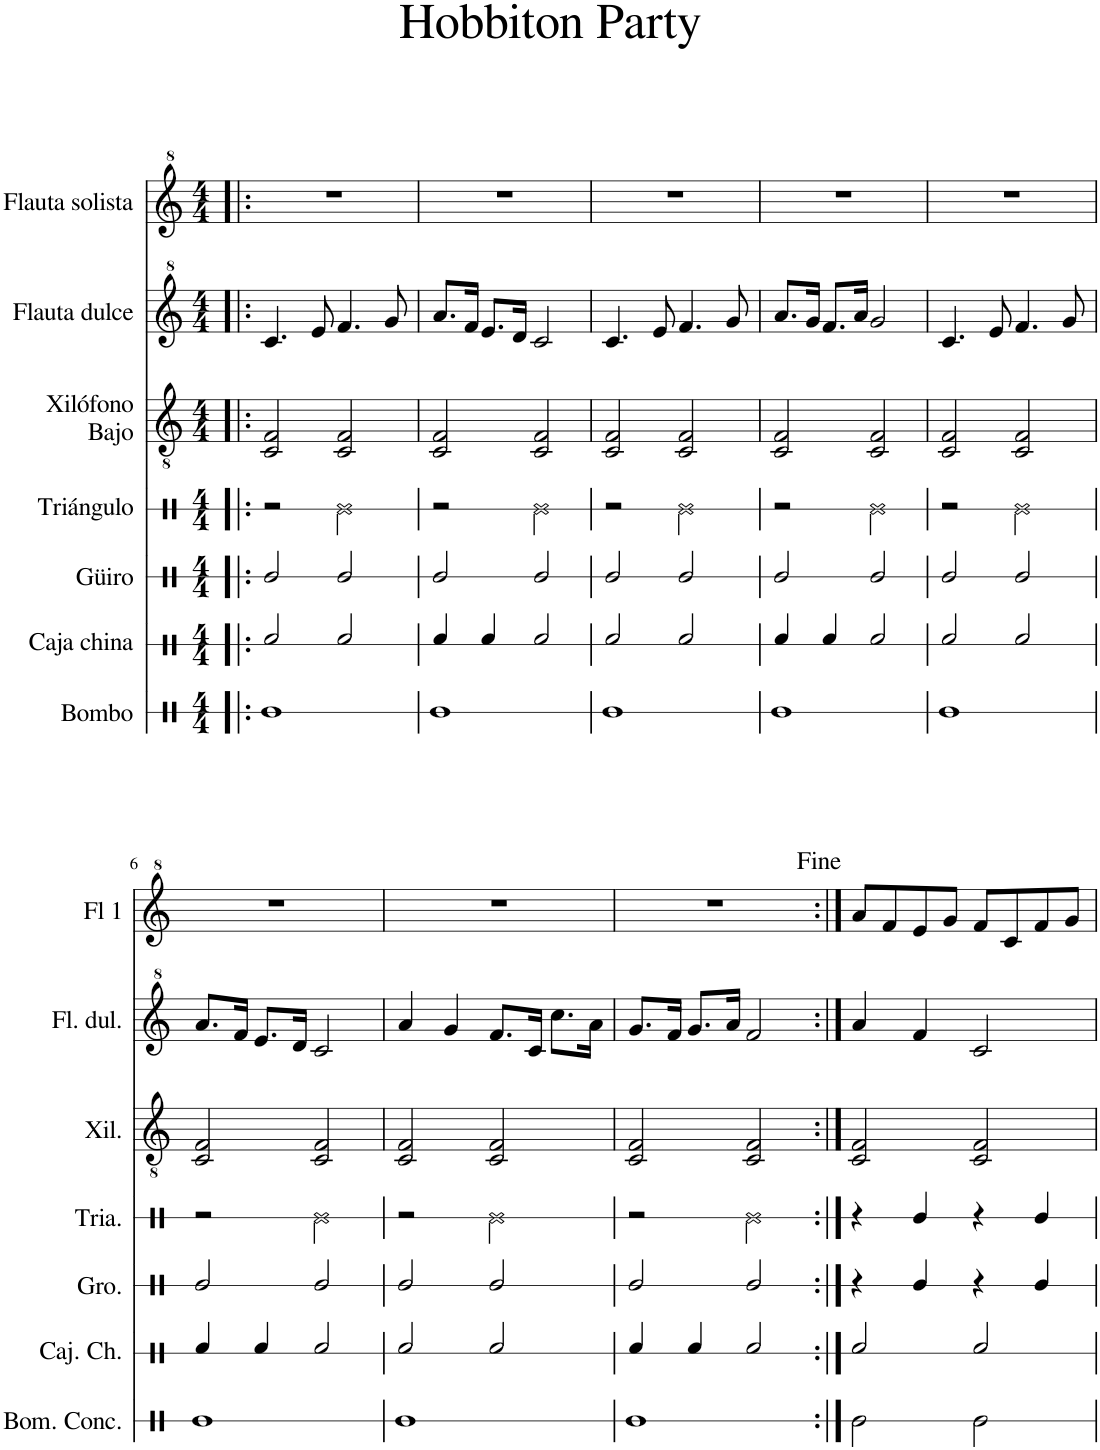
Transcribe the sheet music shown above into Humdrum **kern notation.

**kern	**kern	**kern	**kern	**kern	**kern	**kern
*part7	*part6	*part5	*part4	*part3	*part2	*part1
*staff7	*staff6	*staff5	*staff4	*staff3	*staff2	*staff1
*I"Bombo	*I"Caja china	*I"Güiro	*I"Triángulo	*I"Xilófono Bajo	*I"Flauta dulce	*I"Flauta solista
*	*I'Caj. Ch.	*I'Gro.	*	*I'Xil.	*I'Fl. dul.	*I'Fl 1
*stria1	*stria1	*stria1	*stria1	*	*	*
*clefX	*clefX	*clefX	*clefX	*clefGv2	*clefG^2	*clefG^2
*	*	*	*	*Trd-7c-12	*	*
*k[]	*k[]	*k[]	*k[]	*k[]	*k[]	*k[]
*M4/4	*M4/4	*M4/4	*M4/4	*M4/4	*M4/4	*M4/4
=1!|:	=1!|:	=1!|:	=1!|:	=1!|:	=1!|:	=1!|:
1Re	2Rf/	2Re/	2r	2C/ 2F/	4.cc/	1r
.	.	.	.	.	8ee/	.
.	2Rf/	2Re/	2Re\	2C/ 2F/	4.ff/	.
.	.	.	.	.	8gg/	.
=2	=2	=2	=2	=2	=2	=2
1Re	4Rf/	2Re/	2r	2C/ 2F/	8.aa/L	1r
.	.	.	.	.	16ff/Jk	.
.	4Rf/	.	.	.	8.ee/L	.
.	.	.	.	.	16dd/Jk	.
.	2Rf/	2Re/	2Re\	2C/ 2F/	2cc/	.
=3	=3	=3	=3	=3	=3	=3
1Re	2Rf/	2Re/	2r	2C/ 2F/	4.cc/	1r
.	.	.	.	.	8ee/	.
.	2Rf/	2Re/	2Re\	2C/ 2F/	4.ff/	.
.	.	.	.	.	8gg/	.
=4	=4	=4	=4	=4	=4	=4
1Re	4Rf/	2Re/	2r	2C/ 2F/	8.aa/L	1r
.	.	.	.	.	16gg/Jk	.
.	4Rf/	.	.	.	8.ff/L	.
.	.	.	.	.	16aa/Jk	.
.	2Rf/	2Re/	2Re\	2C/ 2F/	2gg/	.
=5	=5	=5	=5	=5	=5	=5
1Re	2Rf/	2Re/	2r	2C/ 2F/	4.cc/	1r
.	.	.	.	.	8ee/	.
.	2Rf/	2Re/	2Re\	2C/ 2F/	4.ff/	.
.	.	.	.	.	8gg/	.
!!LO:LB:g=z
=6	=6	=6	=6	=6	=6	=6
1Re	4Rf/	2Re/	2r	2C/ 2F/	8.aa/L	1r
.	.	.	.	.	16ff/Jk	.
.	4Rf/	.	.	.	8.ee/L	.
.	.	.	.	.	16dd/Jk	.
.	2Rf/	2Re/	2Re\	2C/ 2F/	2cc/	.
=7	=7	=7	=7	=7	=7	=7
1Re	2Rf/	2Re/	2r	2C/ 2F/	4aa/	1r
.	.	.	.	.	4gg/	.
.	2Rf/	2Re/	2Re\	2C/ 2F/	8.ff/L	.
.	.	.	.	.	16cc/Jk	.
.	.	.	.	.	8.ccc\L	.
.	.	.	.	.	16aa\Jk	.
=8	=8	=8	=8	=8	=8	=8
1Re	4Rf/	2Re/	2r	2C/ 2F/	8.gg/L	1r
.	.	.	.	.	16ff/Jk	.
.	4Rf/	.	.	.	8.gg/L	.
.	.	.	.	.	16aa/Jk	.
.	2Rf/	2Re/	2Re\	2C/ 2F/	2ff/	.
=9:|!	=9:|!	=9:|!	=9:|!	=9:|!	=9:|!	=9:|!
2Re\	2Rf/	4r	4r	2C/ 2F/	4aa/	8aa/L
.	.	.	.	.	.	8ff/
.	.	4Re/	4Re/	.	4ff/	8ee/
.	.	.	.	.	.	8gg/J
2Re\	2Rf/	4r	4r	2C/ 2F/	2cc/	8ff/L
.	.	.	.	.	.	8cc/
.	.	4Re/	4Re/	.	.	8ff/
.	.	.	.	.	.	8gg/J
=	=	=	=	=	=	=
*-	*-	*-	*-	*-	*-	*-
